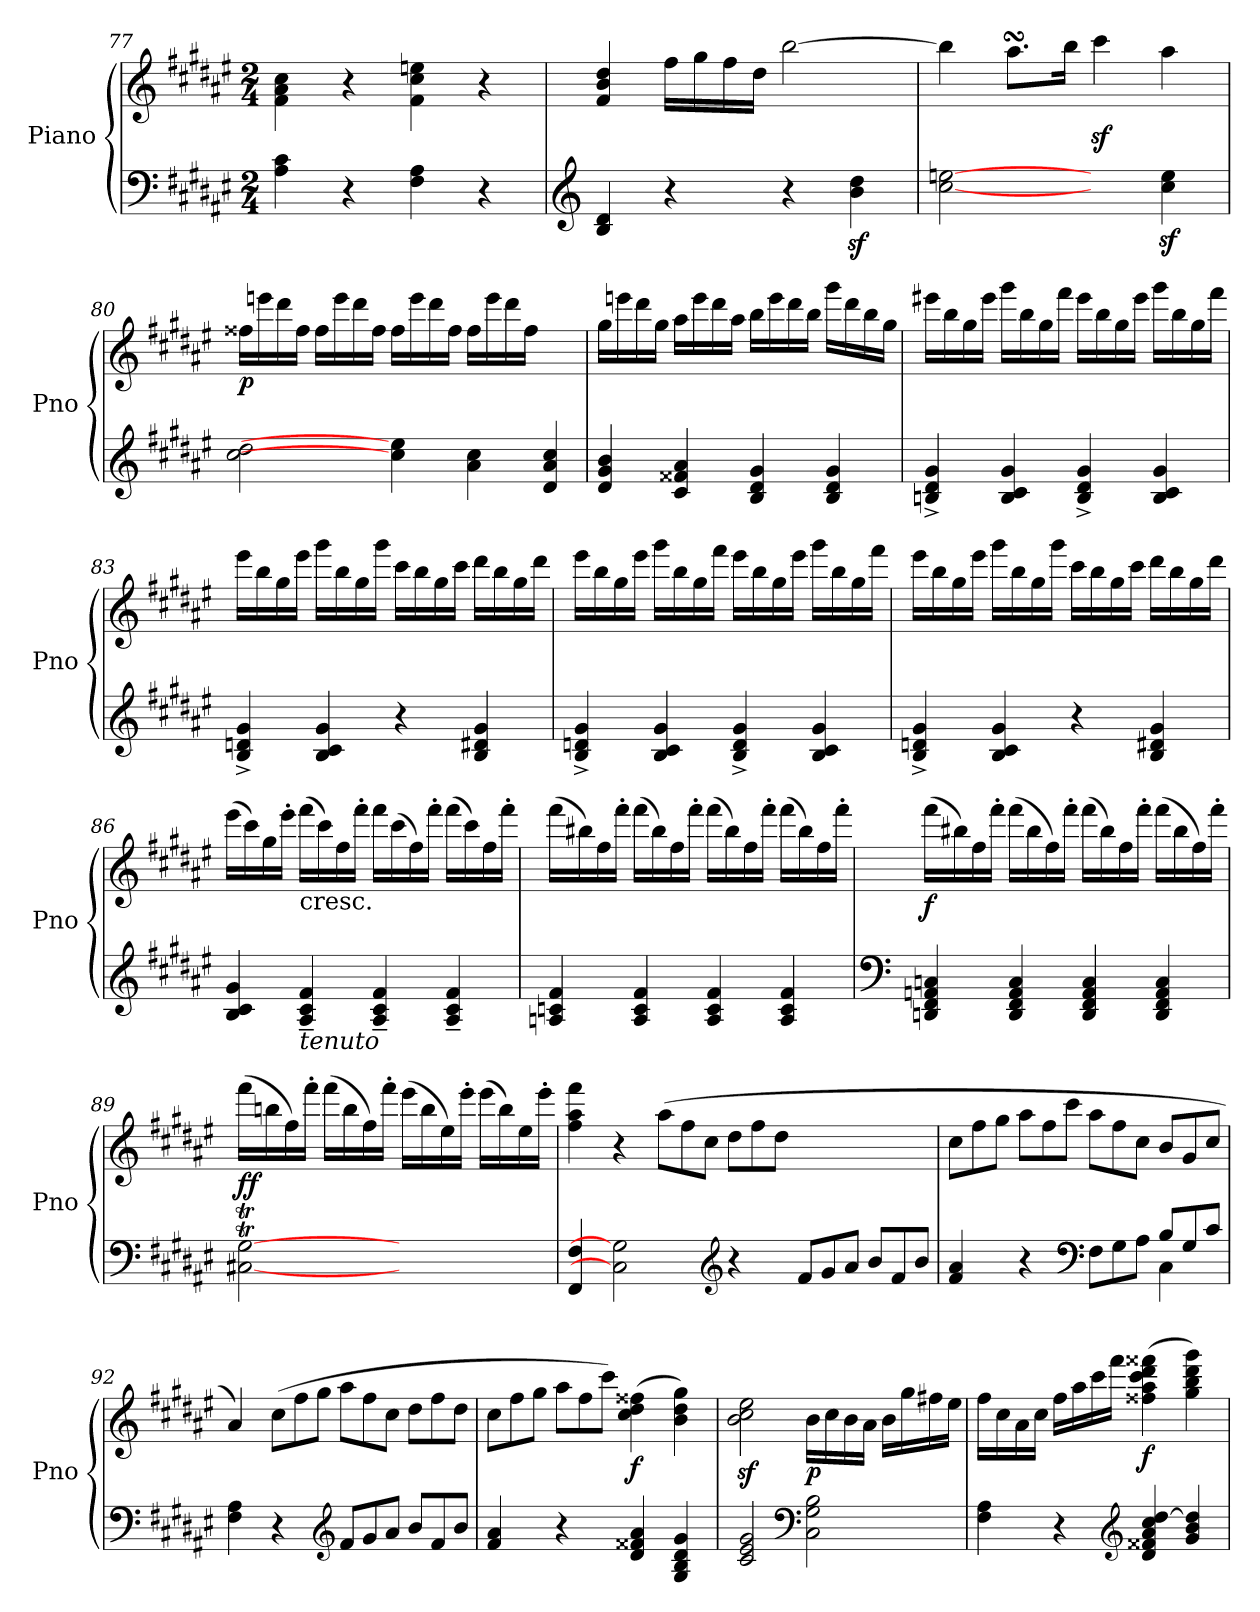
**kern	**kern	**dynam
*part1	*part1	*part1
*staff2	*staff1	*staff1/2
*I"Piano	*	*
*I'Pno	*	*
*clefF4	*clefG2	*
*k[f#c#g#d#a#e#]	*k[f#c#g#d#a#e#]	*
*F#:	*F#:	*
*M2/4	*M2/4	*
=77	=77	=77
4A#\ 4c#\	4f#\ 4a#\ 4cc#\	.
4r	4r	.
4F#\ 4A#\	4f#\ 4cc#\ 4een\	.
4r	4r	.
=78	=78	=78
*clefG2	*	*
4B/ 4d#/	4f#/ 4b/ 4dd#/	.
4r	16ff#\LL	.
.	16gg#\	.
.	16ff#\	.
.	16dd#\JJ	.
4r	[2bb\	.
4b\z< 4dd#\z<	.	.
!!LO:LB:g=z
=79	=79	=79
[2cc#\ [2een\	4bb\]	.
.	8.aa#sSsS\L	.
.	16bb\Jk	.
4ryy	4ccc#z<\	.
4cc#\z< 4ee\z<	4aa#\	.
=80	=80	=80
!	!	!LO:DY:b
2cc#\ 2dd#\	16ff##X\LL	p
.	16eeen\	.
.	16ddd#\	.
.	16ff##\JJ	.
.	16ff##\LL	.
.	16eee\	.
.	16ddd#\	.
.	16ff##\JJ	.
4cc#\] 4ee\]	16ff##\LL	.
.	16eee\	.
.	16ddd#\	.
.	16ff##\JJ	.
4a#\ 4cc#\	16ff##\LL	.
.	16eee\	.
.	16ddd#\	.
.	16ff##\JJ	.
4d#/ 4a#/ 4cc#/	4ryy	.
!!LO:LB:g=z
=81	=81	=81
4d#/ 4g#/ 4b/	16gg#\LL	.
.	16eeen\	.
.	16ddd#\	.
.	16gg#\JJ	.
4c#/ 4f##X/ 4a#/	16aa#\LL	.
.	16eee\	.
.	16ddd#\	.
.	16aa#\JJ	.
4B/ 4d#/ 4g#/	16bb\LL	.
.	16eee\	.
.	16ddd#\	.
.	16bb\JJ	.
4B/ 4d#/ 4g#/	16ggg#\LL	.
.	16ddd#\	.
.	16bb\	.
.	16gg#\JJ	.
=82	=82	=82
4Bn/^ 4d#/^ 4g#/^	16eee#X\LL	.
.	16bb\	.
.	16gg#\	.
.	16eee#\JJ	.
4B/ 4c#/ 4g#/	16ggg#\LL	.
.	16bb\	.
.	16gg#\	.
.	16fff#\JJ	.
4B/^ 4d#/^ 4g#/^	16eee#\LL	.
.	16bb\	.
.	16gg#\	.
.	16eee#\JJ	.
4B/ 4c#/ 4g#/	16ggg#\LL	.
.	16bb\	.
.	16gg#\	.
.	16fff#\JJ	.
!!LO:LB:g=z
=83	=83	=83
4B/^ 4dn/^ 4g#/^	16eee#\LL	.
.	16bb\	.
.	16gg#\	.
.	16eee#\JJ	.
4B/ 4c#/ 4g#/	16ggg#\LL	.
.	16bb\	.
.	16gg#\	.
.	16ggg#\JJ	.
4r	16ccc#\LL	.
.	16bb\	.
.	16gg#\	.
.	16ccc#\JJ	.
4B/ 4d#X/ 4g#/	16ddd#\LL	.
.	16bb\	.
.	16gg#\	.
.	16ddd#\JJ	.
=84	=84	=84
4B/^ 4dn/^ 4g#/^	16eee#\LL	.
.	16bb\	.
.	16gg#\	.
.	16eee#\JJ	.
4B/ 4c#/ 4g#/	16ggg#\LL	.
.	16bb\	.
.	16gg#\	.
.	16fff#\JJ	.
4B/^ 4d/^ 4g#/^	16eee#\LL	.
.	16bb\	.
.	16gg#\	.
.	16eee#\JJ	.
4B/ 4c#/ 4g#/	16ggg#\LL	.
.	16bb\	.
.	16gg#\	.
.	16fff#\JJ	.
!!LO:LB:g=z
=85	=85	=85
4B/^ 4dn/^ 4g#/^	16eee#\LL	.
.	16bb\	.
.	16gg#\	.
.	16eee#\JJ	.
4B/ 4c#/ 4g#/	16ggg#\LL	.
.	16bb\	.
.	16gg#\	.
.	16ggg#\JJ	.
4r	16ccc#\LL	.
.	16bb\	.
.	16gg#\	.
.	16ccc#\JJ	.
4B/ 4d#X/ 4g#/	16ddd#\LL	.
.	16bb\	.
.	16gg#\	.
.	16ddd#\JJ	.
=86	=86	=86
4B/ 4c#/ 4g#/	(>16eee#\LL	.
.	16ccc#\)	.
.	16gg#\	.
.	16eee#'\JJ	.
!	!LO:TX:b:t=cresc.	!
!LO:TX:b:i:t=tenuto	!	!
4A#/~ 4c#/~ 4f#/~	(>16fff#\LL	.
.	16ccc#\)	.
.	16ff#\	.
.	16fff#'\JJ	.
4A#/~ 4c#/~ 4f#/~	16fff#\LL	.
.	(>16ccc#\	.
.	16ff#\)	.
.	16fff#'\JJ	.
4A#/~ 4c#/~ 4f#/~	(>16fff#\LL	.
.	16ccc#\)	.
.	16ff#\	.
.	16fff#'\JJ	.
!!LO:PB:g=z
=87	=87	=87
4An/ 4cn/ 4f#/	(>16fff#\LL	.
.	16bb#X\)	.
.	16ff#\	.
.	16fff#'\JJ	.
4A/ 4c/ 4f#/	(>16fff#\LL	.
.	16bb#\)	.
.	16ff#\	.
.	16fff#'\JJ	.
4A/ 4c/ 4f#/	(>16fff#\LL	.
.	16bb#\)	.
.	16ff#\	.
.	16fff#'\JJ	.
4A/ 4c/ 4f#/	(>16fff#\LL	.
.	16bb#\)	.
.	16ff#\	.
.	16fff#'\JJ	.
=88	=88	=88
*clefF4	*	*
!	!	!LO:DY:b
4DDn/ 4FF#/ 4AAn/ 4Cn/	(>16fff#\LL	f
.	16bb#X\)	.
.	16ff#\	.
.	16fff#'\JJ	.
4DD/ 4FF#/ 4AA/ 4C/	(>16fff#\LL	.
.	16bb#\	.
.	16ff#\)	.
.	16fff#'\JJ	.
4DD/ 4FF#/ 4AA/ 4C/	(>16fff#\LL	.
.	16bb#\)	.
.	16ff#\	.
.	16fff#'\JJ	.
4DD/ 4FF#/ 4AA/ 4C/	(>16fff#\LL	.
.	16bb#\	.
.	16ff#\)	.
.	16fff#'\JJ	.
!!LO:LB:g=z
=89	=89	=89
!	!	!LO:DY:b
[2C#XT [2G#T	(>16fff#\LL	ff
.	16bbn\	.
.	16ff#\)	.
.	16fff#'\JJ	.
.	(>16fff#\LL	.
.	16bb\	.
.	16ff#\)	.
.	16fff#'\JJ	.
2ryy	(>16eee#\LL	.
.	16bb\	.
.	16ee#\)	.
.	16eee#'\JJ	.
.	(>16eee#\LL	.
.	16bb\)	.
.	16ee#\	.
.	16eee#'\JJ	.
=90	=90	=90
4FF#/ 4F#/	4ff#\ 4aa#\ 4fff#\	.
2C#] 2G#]	4r	.
*clefG2	*	*
*	*Xtuplet	*
!	!	!LO:DY:b
.	(>12aa#\L	other-dynamics
.	12ff#\	.
.	12cc#\J	.
4r	12dd#\L	.
.	12ff#\	.
.	12dd#\J	.
*Xtuplet	*	*
12f#/L	2ryy	.
12g#/	.	.
12a#/J	.	.
12b/L	.	.
12f#/	.	.
12b/J	.	.
=91	=91	=91
*^	*	*
4f#/ 4a#/	2ryy	12cc#\L	.
.	.	12ff#\	.
.	.	12gg#\J	.
4r	.	12aa#\L	.
.	.	12ff#\	.
.	.	12ccc#\J	.
*clefF4	*	*	*
4ryy	12F#\L	12aa#\L	.
.	12G#\	12ff#\	.
.	12A#\J	12cc#\J	.
12B/L	4C#\	12b/L	.
12G#/	.	12g#/	.
12c#/J	.	12cc#/J	.
*v	*v	*	*
!!LO:LB:g=z
=92	=92	=92
4F#\ 4A#\	4a#/)	.
4r	(>12cc#\L	.
.	12ff#\	.
.	12gg#\J	.
*clefG2	*	*
12f#/L	12aa#\L	.
12g#/	12ff#\	.
12a#/J	12cc#\J	.
12b/L	12dd#\L	.
12f#/	12ff#\	.
12b/J	12dd#\J	.
=93	=93	=93
4f#/ 4a#/	12cc#\L	.
.	12ff#\	.
.	12gg#\J	.
4r	12aa#\L	.
.	12ff#\	.
.	12ccc#\J)	.
!	!	!LO:DY:b
4d#/ 4f##X/ 4a#/	(>4cc#\ 4dd#\ 4ff##X\	f
4G#/ 4B/ 4d#/ 4g#/	4b\ 4dd#\ 4gg#\)	.
=94	=94	=94
2c#/ 2e#/ 2g#/	2b\z< 2cc#\z< 2ee#\z<	.
*clefF4	*	*
!	!	!LO:DY:b
2C#\ 2G#\ 2B\	16b\LL	p
.	16cc#\	.
.	16b\	.
.	16a#\JJ	.
.	16b\LL	.
.	16gg#\	.
.	16ff#X\	.
.	16ee#\JJ	.
=95	=95	=95
4F#\ 4A#\	16ff#\LL	.
.	16cc#\	.
.	16a#\	.
.	16cc#\JJ	.
4r	16ff#\LL	.
.	16aa#\	.
.	16ccc#\	.
.	16fff#\JJ	.
*clefG2	*	*
!	!	!LO:DY:b
4d#/ 4f##X/ 4a#/ 4cc#/ [4dd#/	(>4ff##X\ 4aa#\ 4ccc#\ 4ddd#\ 4fff##X\	f
4g#/ 4b/ 4dd#/]	4gg#\ 4bb\ 4ddd#\ 4ggg#\)	.
=	=	=
*-	*-	*-
